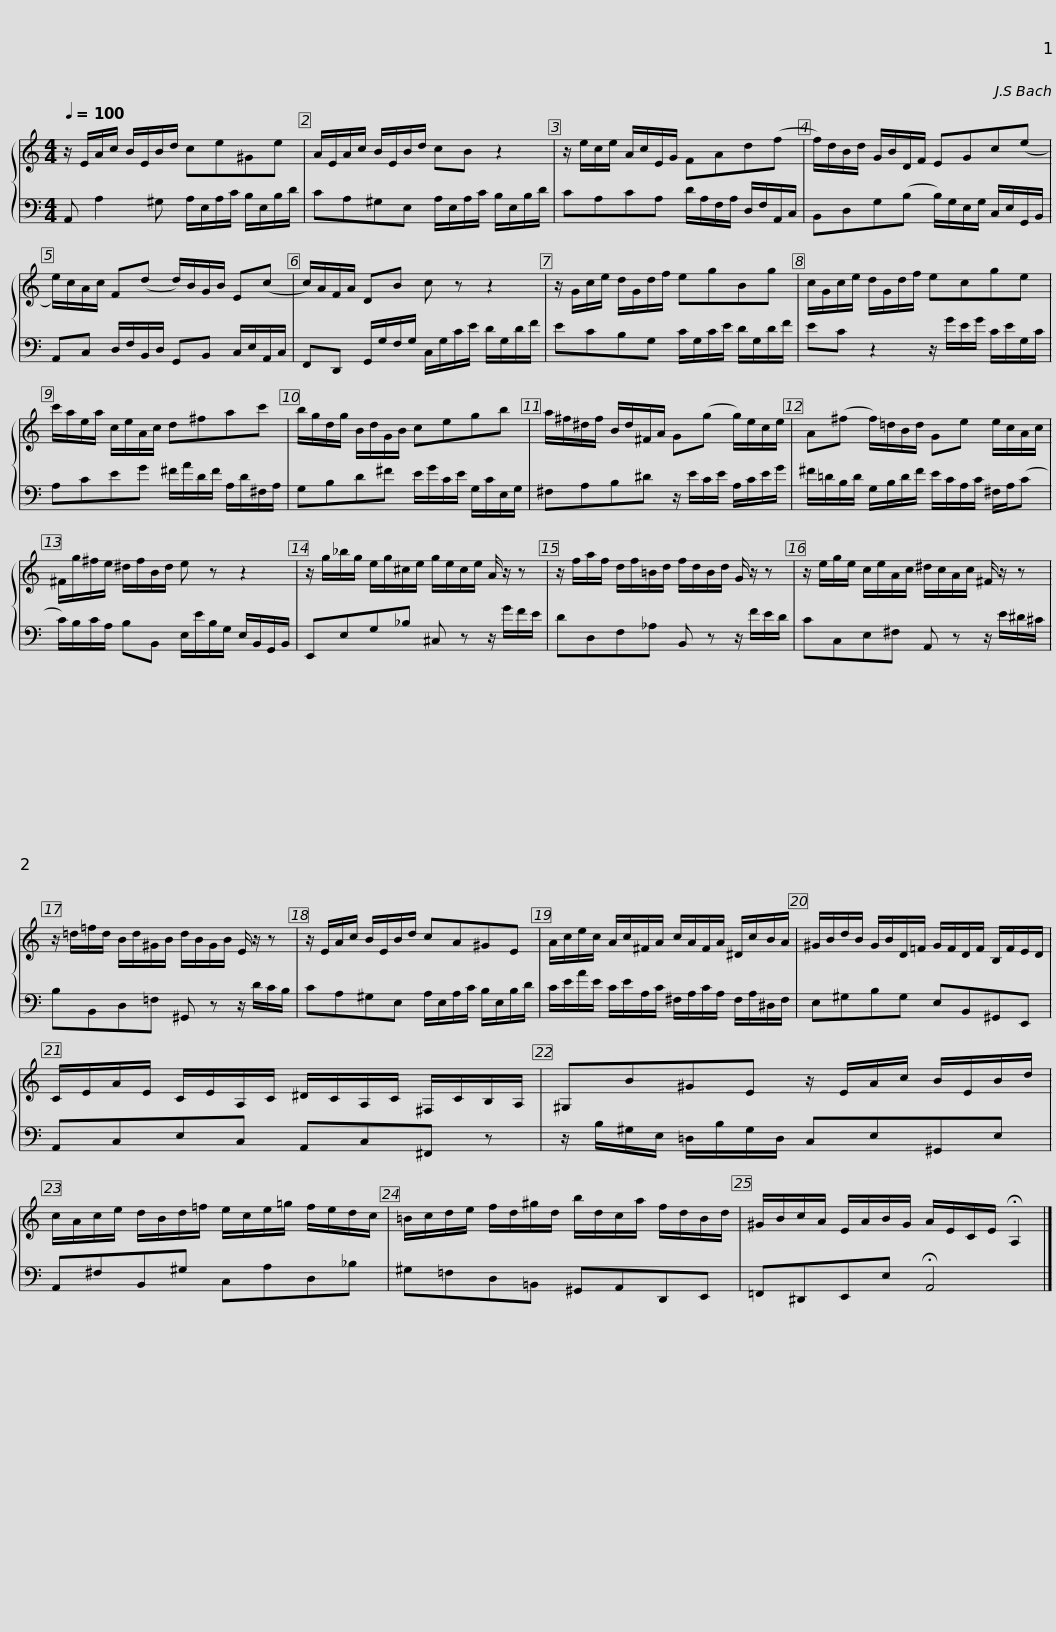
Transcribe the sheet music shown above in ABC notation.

X:1
%%score { 1 | 2 }
L:1/8
Q:1/4=100
M:4/4
I:linebreak $
K:C
V:1 treble
V:2 bass
V:1
 z/ E/A/c/ B/E/B/d/ ce^Ge | A/E/A/c/ B/E/B/d/ cB z2 | z/ e/c/e/ A/c/E/G/ FAd(f |$ f/)d/B/d/ G/B/D/F/ EGc(e | e/)c/A/c/ F(d d/)B/G/B/ E(c | %5
 c/)A/F/A/ DB c z z2 |$ z/ G/c/e/ d/G/d/f/ egBg | c/G/c/e/ d/G/d/f/ ecge |$ c'/a/e/a/ c/e/A/c/ d^fac' | b/g/d/g/ B/d/G/B/ cegb |$ %10
 a/^f/^d/f/ B/d/^F/A/ G(g g/)e/c/e/ | A(^f f/)=d/B/d/ Ge e/c/A/c/ |$ ^F/g/^f/e/ ^d/f/B/d/ e z z2 | z/ g/_b/g/ e/g/^c/e/ g/e/c/e/ A/ z/ z |$ z/ f/a/f/ d/f/=B/d/ f/d/B/d/ G/ z/ z | %15
 z/ e/g/e/ c/e/A/c/ ^d/c/A/c/ ^F/ z/ z |$ z/ =d/=f/d/ B/d/^G/B/ d/B/G/B/ E/ z/ z | z/ E/A/c/ B/E/B/d/ cA^GE |$ A/c/e/c/ A/c/^F/A/ c/A/F/A/ ^D/c/B/A/ | ^G/B/d/B/ G/B/D/=F/ G/F/D/F/ B,/F/E/D/ |$ %20
 C/E/A/E/ C/E/A,/C/ ^D/C/A,/C/ ^F,/C/B,/A,/ | ^G,B^GE z/ E/A/c/ B/E/B/d/ |$ c/A/c/e/ d/B/d/=f/ e/c/e/=g/ f/e/d/c/ | =B/c/d/e/ f/d/^g/d/ b/d/c/a/ f/d/B/d/ | ^G/B/c/A/ E/A/B/G/ A/E/C/E/ !fermata!A,2 |] %25
V:2
 A,, A,2 ^G, A,/E,/A,/C/ B,/E,/B,/D/ | CA,^G,E, A,/E,/A,/C/ B,/E,/B,/D/ | CA,CA, D/A,/F,/A,/ D,/F,/A,,/C,/ |$ B,,D,G,(B, B,/)G,/E,/G,/ C,/E,/G,,/B,,/ | A,,C, D,/F,/B,,/D,/ G,,B,, C,/E,/A,,/C,/ | %5
 F,,D,, G,,/G,/F,/G,/ C,/G,/C/E/ D/G,/D/F/ |$ ECB,G, C/G,/C/E/ D/G,/D/F/ | EC z2 z/ G/E/G/ C/E/G,/C/ |$ A,CEG ^F/A/D/F/ A,/D/^F,/A,/ | G,B,D^F E/G/C/E/ G,/C/E,/G,/ |$ %10
 ^F,A,B,^D z/ E/C/E/ A,/C/E/G/ | ^F/=D/B,/D/ G,/B,/D/F/ E/C/A,/C/ ^F,/A,/(C |$ C/)B,/C/A,/ B,B,, E,/E/B,/G,/ E,/B,,/G,,/B,,/ | E,,E,G,_B, ^C, z z/ G/F/E/ |$ DD,F,_A, B,, z z/ F/E/D/ | %15
 CC,E,^F, A,, z z/ E/^D/^C/ |$ B,B,,D,=F, ^G,, z z/ D/C/B,/ | CA,^G,E, A,/E,/A,/C/ B,/E,/B,/D/ |$ C/E/A/E/ C/E/A,/C/ ^F,/A,/C/A,/ F,/A,/^D,/F,/ | E,^G,B,G, E,B,,^G,,E,, |$ %20
 A,,C,E,C, A,,C,^F,, z | z/ B,/^G,/E,/ =D,/B,/G,/D,/ C,E,^G,,E, |$ A,,^F,B,,^G, C,A,D,_B, | ^G,=F,D,=B,, ^G,,A,,D,,E,, | =F,,^D,,E,,E, !fermata!A,,4 |] %25
